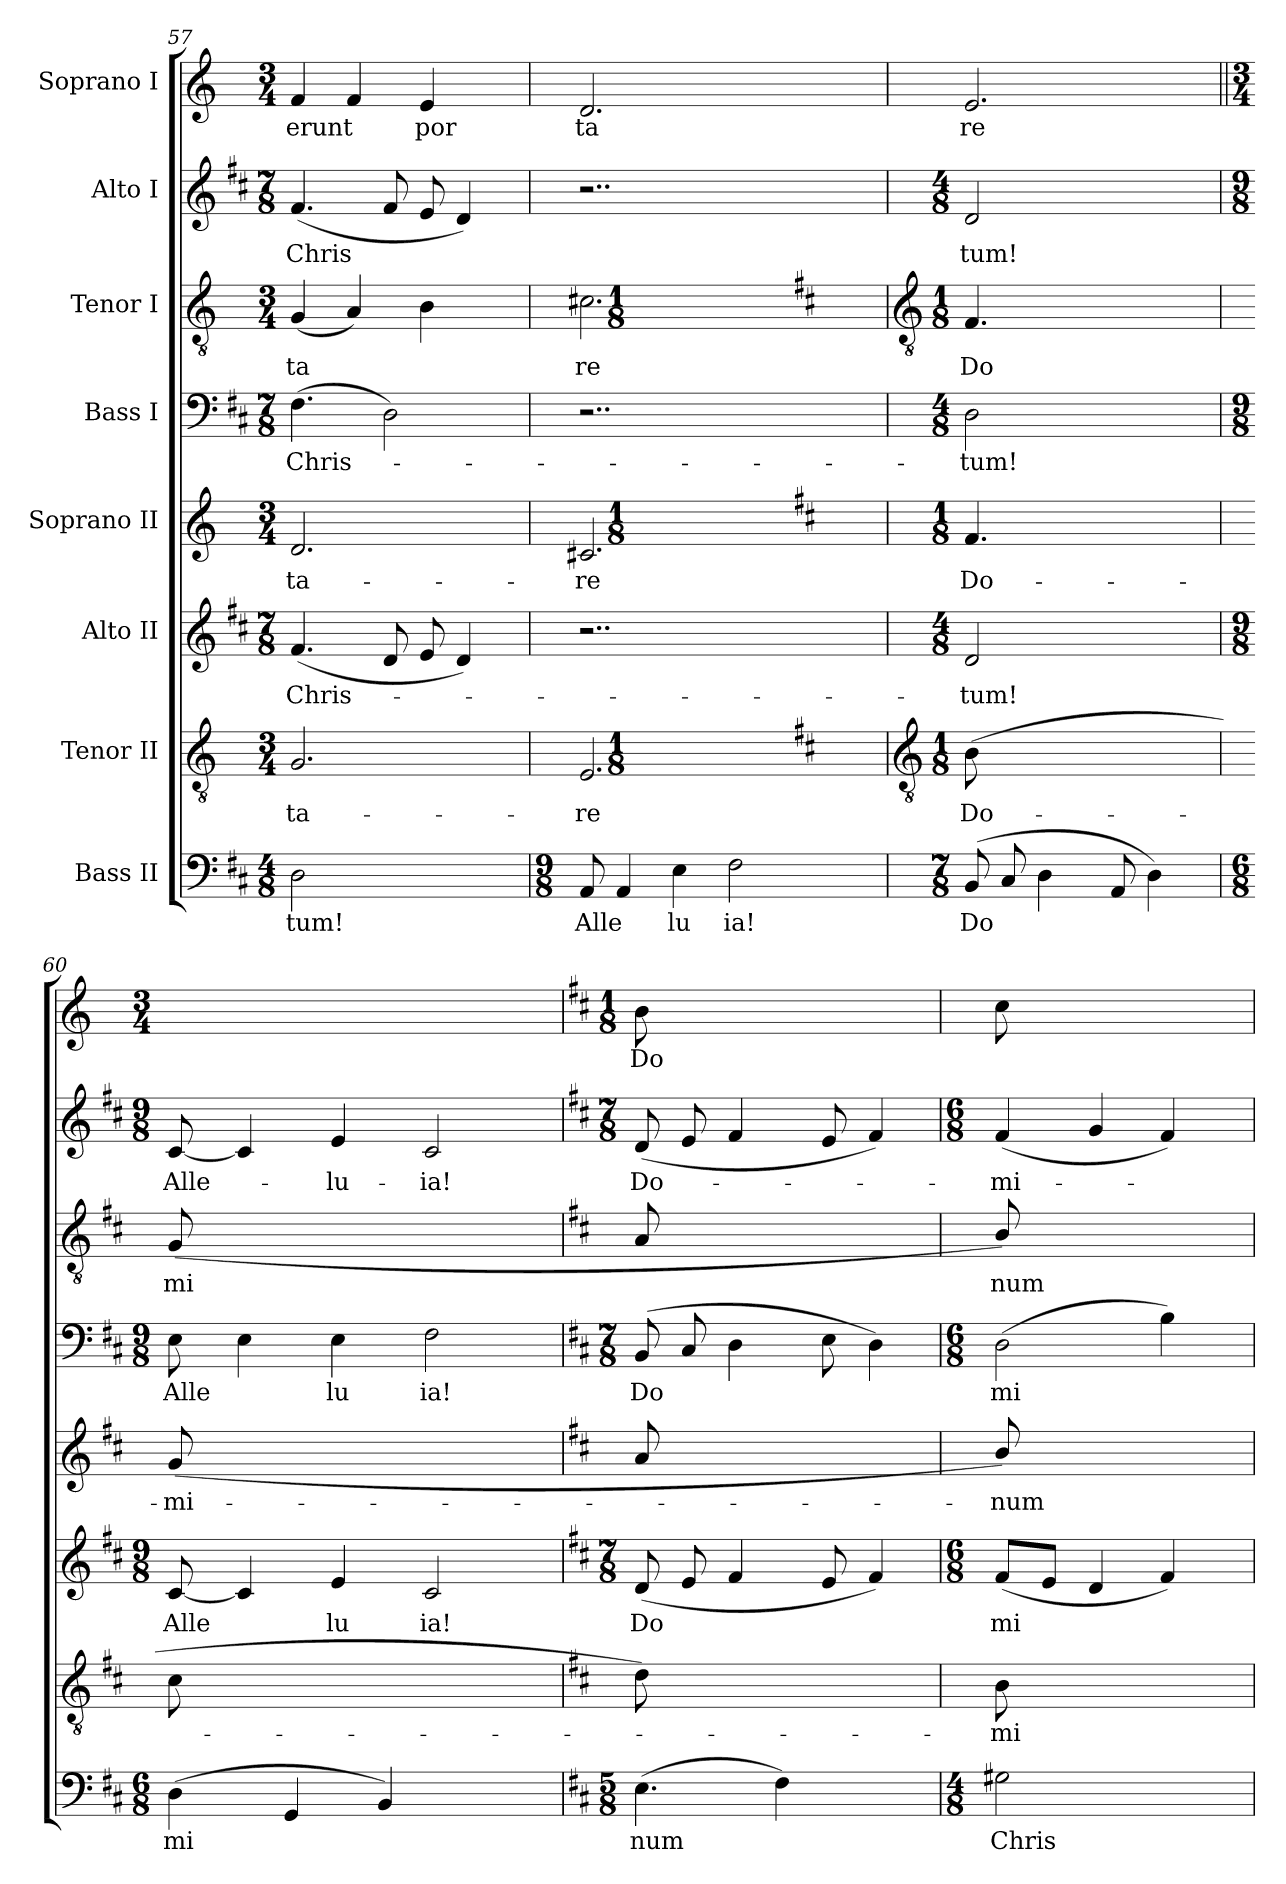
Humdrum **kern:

**kern	**text	**kern	**text	**kern	**text	**kern	**text	**kern	**text	**kern	**text	**kern	**text	**kern	**text
*part8	*part8	*part7	*part7	*part6	*part6	*part5	*part5	*part4	*part4	*part3	*part3	*part2	*part2	*part1	*part1
*staff8	*staff8	*staff7	*staff7	*staff6	*staff6	*staff5	*staff5	*staff4	*staff4	*staff3	*staff3	*staff2	*staff2	*staff1	*staff1
*I"Bass II	*	*I"Tenor II	*	*I"Alto II	*	*I"Soprano II	*	*I"Bass I	*	*I"Tenor I	*	*I"Alto I	*	*I"Soprano I	*
!!LO:LB:g=z
*clefF4	*	*clefGv2	*	*clefG2	*	*clefG2	*	*clefF4	*	*clefGv2	*	*clefG2	*	*clefG2	*
*k[f#c#]	*	*k[]	*	*k[f#c#]	*	*k[]	*	*k[f#c#]	*	*k[]	*	*k[f#c#]	*	*k[]	*
*D:	*	*C:	*	*D:	*	*C:	*	*D:	*	*C:	*	*D:	*	*C:	*
*M4/8	*	*M3/4	*	*M7/8	*	*M3/4	*	*M7/8	*	*M3/4	*	*M7/8	*	*M3/4	*
=57	=57	=57	=57	=57	=57	=57	=57	=57	=57	=57	=57	=57	=57	=57	=57
!	!LO:LY:b	!	!LO:LY:b	!	!LO:LY:b	!	!LO:LY:b	!	!LO:LY:b	!	!LO:LY:b	!	!LO:LY:b	!	!LO:LY:b
2D\	-tum!	2.G/	-ta-	(<4.f#/	Chris-	2.d/	-ta-	(>4.F#\	Chris-	(<4G/	ta	(<4.f#/	Chris	4f/	erunt
.	.	.	.	.	.	.	.	.	.	4A/)	.	.	.	4f/	.
.	.	.	.	8d/	.	.	.	2D\)	.	.	.	8f#/	.	.	.
!	!	!	!	!	!	!	!	!	!	!	!	!	!	!	!LO:LY:b
4.ryy	.	.	.	8e/	.	.	.	.	.	4B\	.	8e/	.	4e/	por
.	.	.	.	4d/)	.	.	.	.	.	.	.	4d/)	.	.	.
.	.	8ryy	.	.	.	8ryy	.	.	.	8ryy	.	.	.	8ryy	.
=58	=58	=58	=58	=58	=58	=58	=58	=58	=58	=58	=58	=58	=58	=58	=58
*M9/8	*	*	*	*	*	*	*	*	*	*	*	*	*	*	*
!	!LO:LY:b	!	!LO:LY:b	!	!	!	!LO:LY:b	!	!	!	!LO:LY:b	!	!	!	!LO:LY:b
8AA/	Alle	2.E/	-re	2..r	.	2.c#X/	-re	2..r	.	2.c#X\	re	2..r	.	2.d/	ta
4AA/	.	.	.	.	.	.	.	.	.	.	.	.	.	.	.
!	!LO:LY:b	!	!	!	!	!	!	!	!	!	!	!	!	!	!
4E\	lu	.	.	.	.	.	.	.	.	.	.	.	.	.	.
!	!LO:LY:b	!	!	!	!	!	!	!	!	!	!	!	!	!	!
2F#\	ia!	.	.	.	.	.	.	.	.	.	.	.	.	.	.
*	*	*k[f#c#]	*	*	*	*k[f#c#]	*	*	*	*k[f#c#]	*	*	*	*	*
*	*	*D:	*	*	*	*D:	*	*	*	*D:	*	*	*	*	*
*	*	*M1/8	*	*	*	*M1/8	*	*	*	*M1/8	*	*	*	*	*
.	.	4.ryy	.	.	.	4.ryy	.	.	.	4.ryy	.	.	.	4.ryy	.
.	.	.	.	4ryy	.	.	.	4ryy	.	.	.	4ryy	.	.	.
!!LO:LB:g=z
=59	=59	=59	=59	=59	=59	=59	=59	=59	=59	=59	=59	=59	=59	=59	=59
*	*	*clefGv2	*	*	*	*	*	*	*	*clefGv2	*	*	*	*	*
*M7/8	*	*M1/8	*	*M4/8	*	*M1/8	*	*M4/8	*	*M1/8	*	*M4/8	*	*	*
!	!LO:LY:b	!	!LO:LY:b	!	!LO:LY:b	!	!LO:LY:b	!	!LO:LY:b	!	!LO:LY:b	!	!LO:LY:b	!	!LO:LY:b
(<8BB/	Do	(>8B\	Do-	2d/	-tum!	4.f#/	Do-	2D\	-tum!	4.F#/	Do	2d/	tum!	2.e/	re
8C#/	.	2.ryy	.	.	.	.	.	.	.	.	.	.	.	.	.
4D\	.	.	.	.	.	.	.	.	.	.	.	.	.	.	.
.	.	.	.	.	.	2ryy	.	.	.	2ryy	.	.	.	.	.
8AA/	.	.	.	4.ryy	.	.	.	4.ryy	.	.	.	4.ryy	.	.	.
4D\)	.	.	.	.	.	.	.	.	.	.	.	.	.	.	.
.	.	.	.	.	.	.	.	.	.	.	.	.	.	8ryy	.
!!LO:LB:g=z
=60	=60||	=60	=60||	=60	=60||	=60	=60||	=60	=60||	=60	=60||	=60	=60||	=60||	=60||
*M6/8	*	*	*	*M9/8	*	*	*	*M9/8	*	*	*	*M9/8	*	*M3/4	*
!	!LO:LY:b	!	!	!	!LO:LY:b	!	!LO:LY:b	!	!LO:LY:b	!	!LO:LY:b	!	!LO:LY:b	!	!
(<4D\	mi	8c#\	.	[8c#/	Alle	(<8g/	-mi-	8E\	Alle	(<8G/	mi	[8c#/	Alle-	4ryy	.
.	.	1ryy	.	4c#/]	.	1ryy	.	4E\	.	1ryy	.	4c#/]	.	.	.
4GG/	.	.	.	.	.	.	.	.	.	.	.	.	.	4ryy	.
!	!	!	!	!	!LO:LY:b	!	!	!	!LO:LY:b	!	!	!	!LO:LY:b	!	!
.	.	.	.	4e/	lu	.	.	4E\	lu	.	.	4e/	-lu-	.	.
4BB/)	.	.	.	.	.	.	.	.	.	.	.	.	.	4ryy	.
!	!	!	!	!	!LO:LY:b	!	!	!	!LO:LY:b	!	!	!	!LO:LY:b	!	!
.	.	.	.	2c#/	ia!	.	.	2F#\	ia!	.	.	2c#/	-ia!	.	.
4.ryy	.	.	.	.	.	.	.	.	.	.	.	.	.	4.ryy	.
=61	=61	=61	=61	=61	=61	=61	=61	=61	=61	=61	=61	=61	=61	=61	=61
*	*	*	*	*	*	*	*	*	*	*	*	*	*	*k[f#c#]	*
*	*	*	*	*	*	*	*	*	*	*	*	*	*	*D:	*
*M5/8	*	*	*	*M7/8	*	*	*	*M7/8	*	*	*	*M7/8	*	*M1/8	*
!	!LO:LY:b	!	!	!	!LO:LY:b	!	!	!	!LO:LY:b	!	!	!	!LO:LY:b	!	!LO:LY:b
(>4.E\	num	8d\)	.	(<8d/	Do	8a/	.	(>8BB/	Do	8A/	.	(<8d/	Do-	8b\	Do
.	.	2.ryy	.	8e/	.	2.ryy	.	8C#/	.	2.ryy	.	8e/	.	2.ryy	.
.	.	.	.	4f#/	.	.	.	4D\	.	.	.	4f#/	.	.	.
4F#\)	.	.	.	.	.	.	.	.	.	.	.	.	.	.	.
.	.	.	.	8e/	.	.	.	8E\	.	.	.	8e/	.	.	.
4ryy	.	.	.	4f#/)	.	.	.	4D\)	.	.	.	4f#/)	.	.	.
=62	=62	=62	=62	=62	=62	=62	=62	=62	=62	=62	=62	=62	=62	=62	=62
*M4/8	*	*	*	*M6/8	*	*	*	*M6/8	*	*	*	*M6/8	*	*	*
!	!LO:LY:b	!	!LO:LY:b	!	!LO:LY:b	!	!LO:LY:b	!	!LO:LY:b	!	!LO:LY:b	!	!LO:LY:b	!	!
2G#X\	Chris	8B\	-mi-	(<8f#/L	mi	8b/)	-num	(>2D\	mi	8B/)	num	(<4f#/	-mi-	8cc#\	.
.	.	2ryy	.	8e/J	.	2ryy	.	.	.	2ryy	.	.	.	2ryy	.
.	.	.	.	4d/	.	.	.	.	.	.	.	4g/	.	.	.
4ryy	.	.	.	4f#/)	.	.	.	4B\)	.	.	.	4f#/)	.	.	.
.	.	8ryy	.	.	.	8ryy	.	.	.	8ryy	.	.	.	8ryy	.
=	=	=	=	=	=	=	=	=	=	=	=	=	=	=	=
*-	*-	*-	*-	*-	*-	*-	*-	*-	*-	*-	*-	*-	*-	*-	*-
